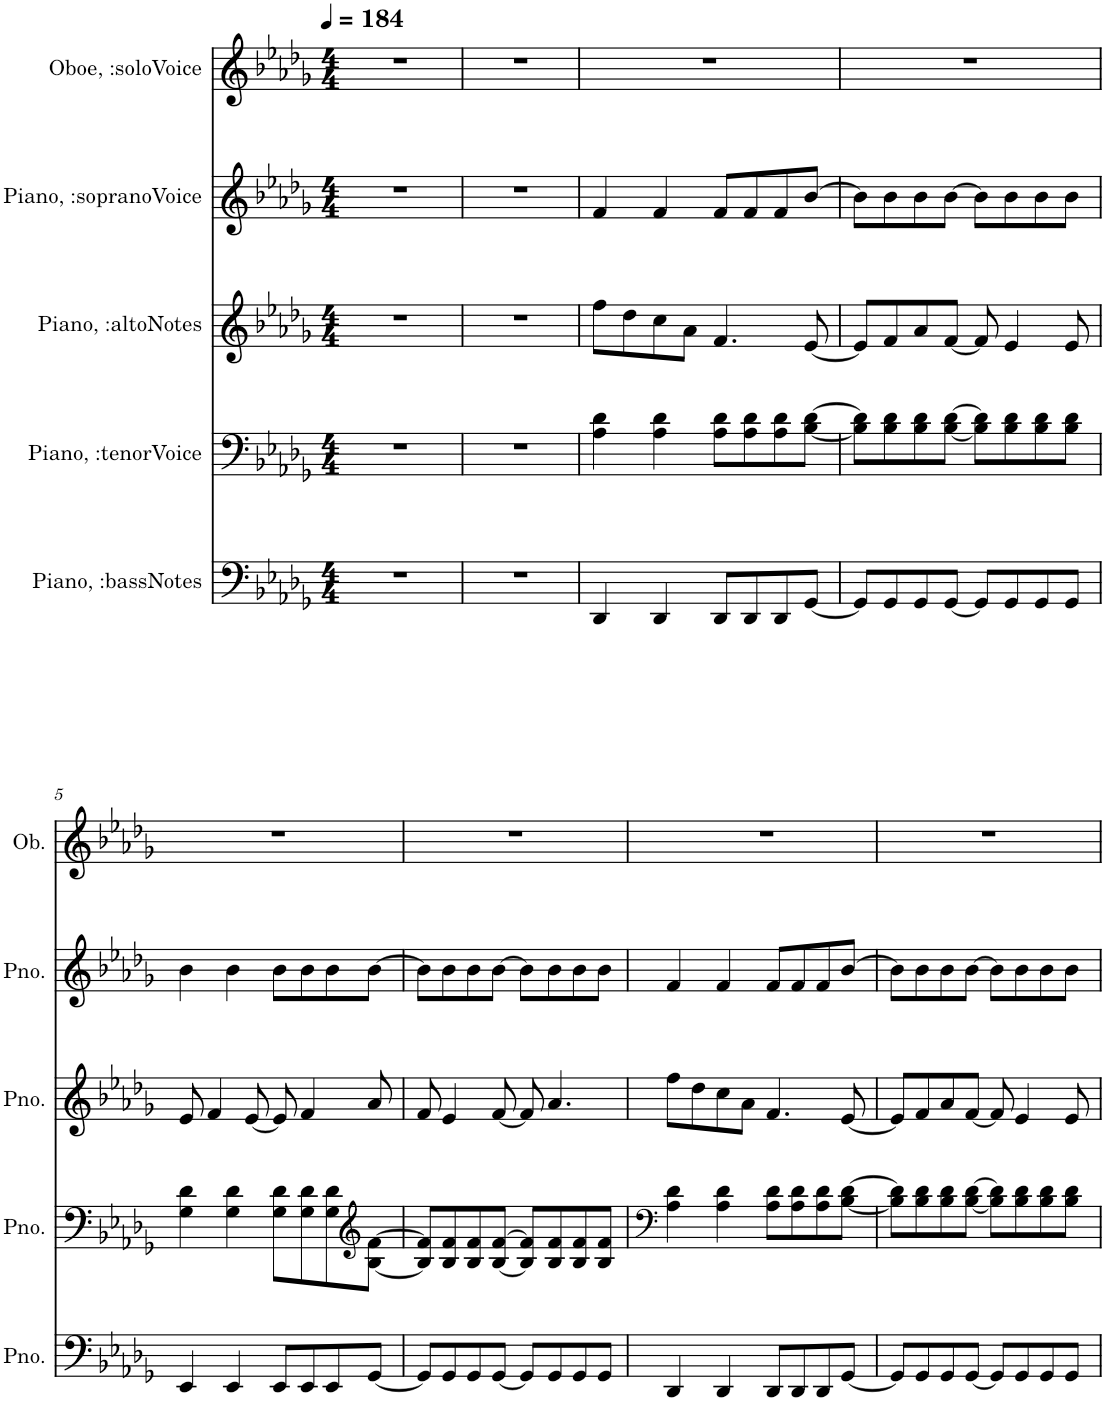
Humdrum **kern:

**kern	**kern	**kern	**kern	**kern
*part5	*part4	*part3	*part2	*part1
*staff5	*staff4	*staff3	*staff2	*staff1
*I"Piano, :bassNotes	*I"Piano, :tenorVoice	*I"Piano, :altoNotes	*I"Piano, :sopranoVoice	*I"Oboe, :soloVoice
*I'Pno.	*I'Pno.	*I'Pno.	*I'Pno.	*I'Ob.
*clefF4	*clefF4	*clefG2	*clefG2	*clefG2
*k[b-e-a-d-g-]	*k[b-e-a-d-g-]	*k[b-e-a-d-g-]	*k[b-e-a-d-g-]	*k[b-e-a-d-g-]
*M4/4	*M4/4	*M4/4	*M4/4	*M4/4
*MM184	*MM184	*MM184	*MM184	*MM184
=1	=1	=1	=1	=1
1r	1r	1r	1r	1r
=2	=2	=2	=2	=2
1r	1r	1r	1r	1r
=3	=3	=3	=3	=3
4DD-/	4A-\ 4d-\	8ff\L	4f/	1r
.	.	8dd-\	.	.
4DD-/	4A-\ 4d-\	8cc\	4f/	.
.	.	8a-\J	.	.
8DD-/L	8A-\ 8d-\L	4.f/	8f/L	.
8DD-/	8A-\ 8d-\	.	8f/	.
8DD-/	8A-\ 8d-\	.	8f/	.
[8GG-/J	[8B-\ [8d-\J	[8e-/	[8b-/J	.
=4	=4	=4	=4	=4
8GG-/L]	8B-\] 8d-\]L	8e-/L]	8b-\L]	1r
8GG-/	8B-\ 8d-\	8f/	8b-\	.
8GG-/	8B-\ 8d-\	8a-/	8b-\	.
[8GG-/J	[8B-\ [8d-\J	[8f/J	[8b-\J	.
8GG-/L]	8B-\] 8d-\]L	8f/]	8b-\L]	.
8GG-/	8B-\ 8d-\	4e-/	8b-\	.
8GG-/	8B-\ 8d-\	.	8b-\	.
8GG-/J	8B-\ 8d-\J	8e-/	8b-\J	.
!!LO:LB:g=z
=5	=5	=5	=5	=5
4EE-/	4G-\ 4d-\	8e-/	4b-\	1r
.	.	4f/	.	.
4EE-/	4G-\ 4d-\	.	4b-\	.
.	.	[8e-/	.	.
8EE-/L	8G-\ 8d-\L	8e-/]	8b-\L	.
8EE-/	8G-\ 8d-\	4f/	8b-\	.
8EE-/	8G-\ 8d-\	.	8b-\	.
*	*clefG2	*	*	*
[8GG-/J	[8B-\ [8f\J	8a-/	[8b-\J	.
=6	=6	=6	=6	=6
8GG-/L]	8B-/] 8f/]L	8f/	8b-\L]	1r
8GG-/	8B-/ 8f/	4e-/	8b-\	.
8GG-/	8B-/ 8f/	.	8b-\	.
[8GG-/J	[8B-/ [8f/J	[8f/	[8b-\J	.
8GG-/L]	8B-/] 8f/]L	8f/]	8b-\L]	.
8GG-/	8B-/ 8f/	4.a-/	8b-\	.
8GG-/	8B-/ 8f/	.	8b-\	.
8GG-/J	8B-/ 8f/J	.	8b-\J	.
=7	=7	=7	=7	=7
*	*clefF4	*	*	*
4DD-/	4A-\ 4d-\	8ff\L	4f/	1r
.	.	8dd-\	.	.
4DD-/	4A-\ 4d-\	8cc\	4f/	.
.	.	8a-\J	.	.
8DD-/L	8A-\ 8d-\L	4.f/	8f/L	.
8DD-/	8A-\ 8d-\	.	8f/	.
8DD-/	8A-\ 8d-\	.	8f/	.
[8GG-/J	[8B-\ [8d-\J	[8e-/	[8b-/J	.
=8	=8	=8	=8	=8
8GG-/L]	8B-\] 8d-\]L	8e-/L]	8b-\L]	1r
8GG-/	8B-\ 8d-\	8f/	8b-\	.
8GG-/	8B-\ 8d-\	8a-/	8b-\	.
[8GG-/J	[8B-\ [8d-\J	[8f/J	[8b-\J	.
8GG-/L]	8B-\] 8d-\]L	8f/]	8b-\L]	.
8GG-/	8B-\ 8d-\	4e-/	8b-\	.
8GG-/	8B-\ 8d-\	.	8b-\	.
8GG-/J	8B-\ 8d-\J	8e-/	8b-\J	.
=	=	=	=	=
*-	*-	*-	*-	*-
